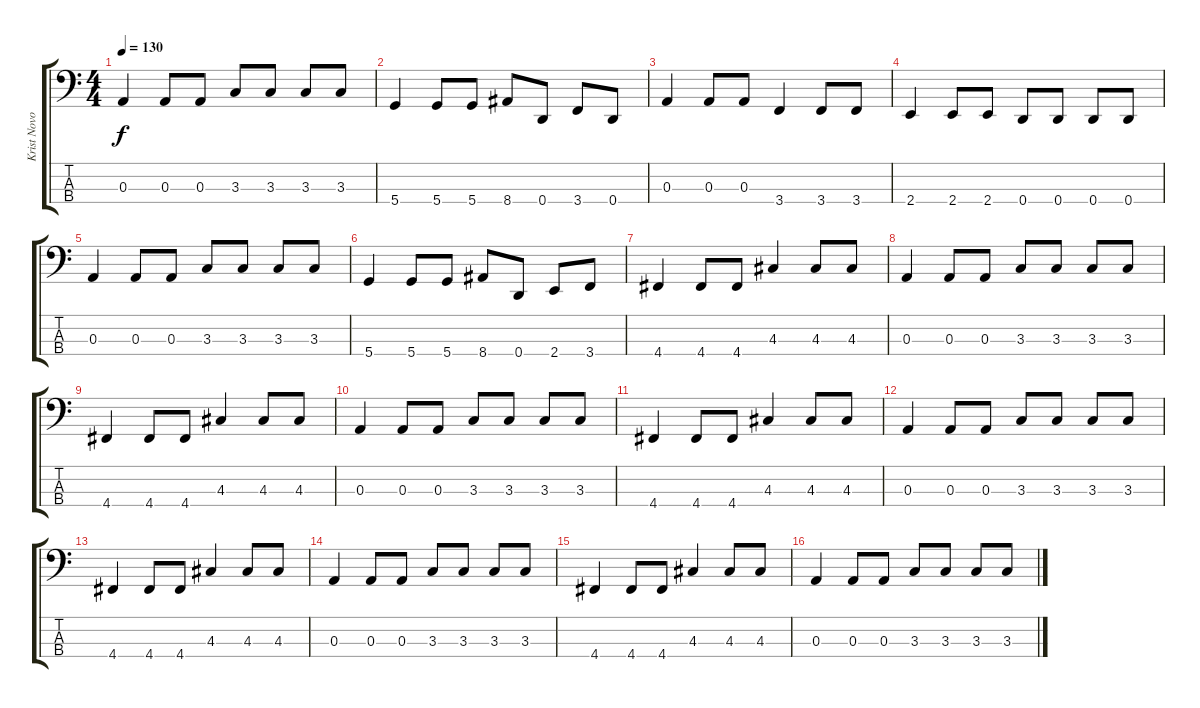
\track ("Krist Novoselic" "Krist Novo") {instrument electricbasspick}
\staff {score tabs}
\tuning (G2 D2 A1 D1) {hide}
\ts (4 4)
\tempo 130
\clef f4
\ks c
0.3.4{dy f} 0.3.8 0.3.8 3.3.8 3.3.8 3.3.8 3.3.8 |
5.4.4 5.4.8 5.4.8 8.4.8 0.4.8 3.4.8 0.4.8 |
0.3.4 0.3.8 0.3.8 3.4.4 3.4.8 3.4.8 |
2.4.4 2.4.8 2.4.8 0.4.8 0.4.8 0.4.8 0.4.8 |
0.3.4 0.3.8 0.3.8 3.3.8 3.3.8 3.3.8 3.3.8 |
5.4.4 5.4.8 5.4.8 8.4.8 0.4.8 2.4.8 3.4.8 |
4.4.4 4.4.8 4.4.8 4.3.4 4.3.8 4.3.8 |
0.3.4 0.3.8 0.3.8 3.3.8 3.3.8 3.3.8 3.3.8 |
4.4.4 4.4.8 4.4.8 4.3.4 4.3.8 4.3.8 |
0.3.4 0.3.8 0.3.8 3.3.8 3.3.8 3.3.8 3.3.8 |
4.4.4 4.4.8 4.4.8 4.3.4 4.3.8 4.3.8 |
0.3.4 0.3.8 0.3.8 3.3.8 3.3.8 3.3.8 3.3.8 |
4.4.4 4.4.8 4.4.8 4.3.4 4.3.8 4.3.8 |
0.3.4 0.3.8 0.3.8 3.3.8 3.3.8 3.3.8 3.3.8 |
4.4.4 4.4.8 4.4.8 4.3.4 4.3.8 4.3.8 |
0.3.4 0.3.8 0.3.8 3.3.8 3.3.8 3.3.8 3.3.8
